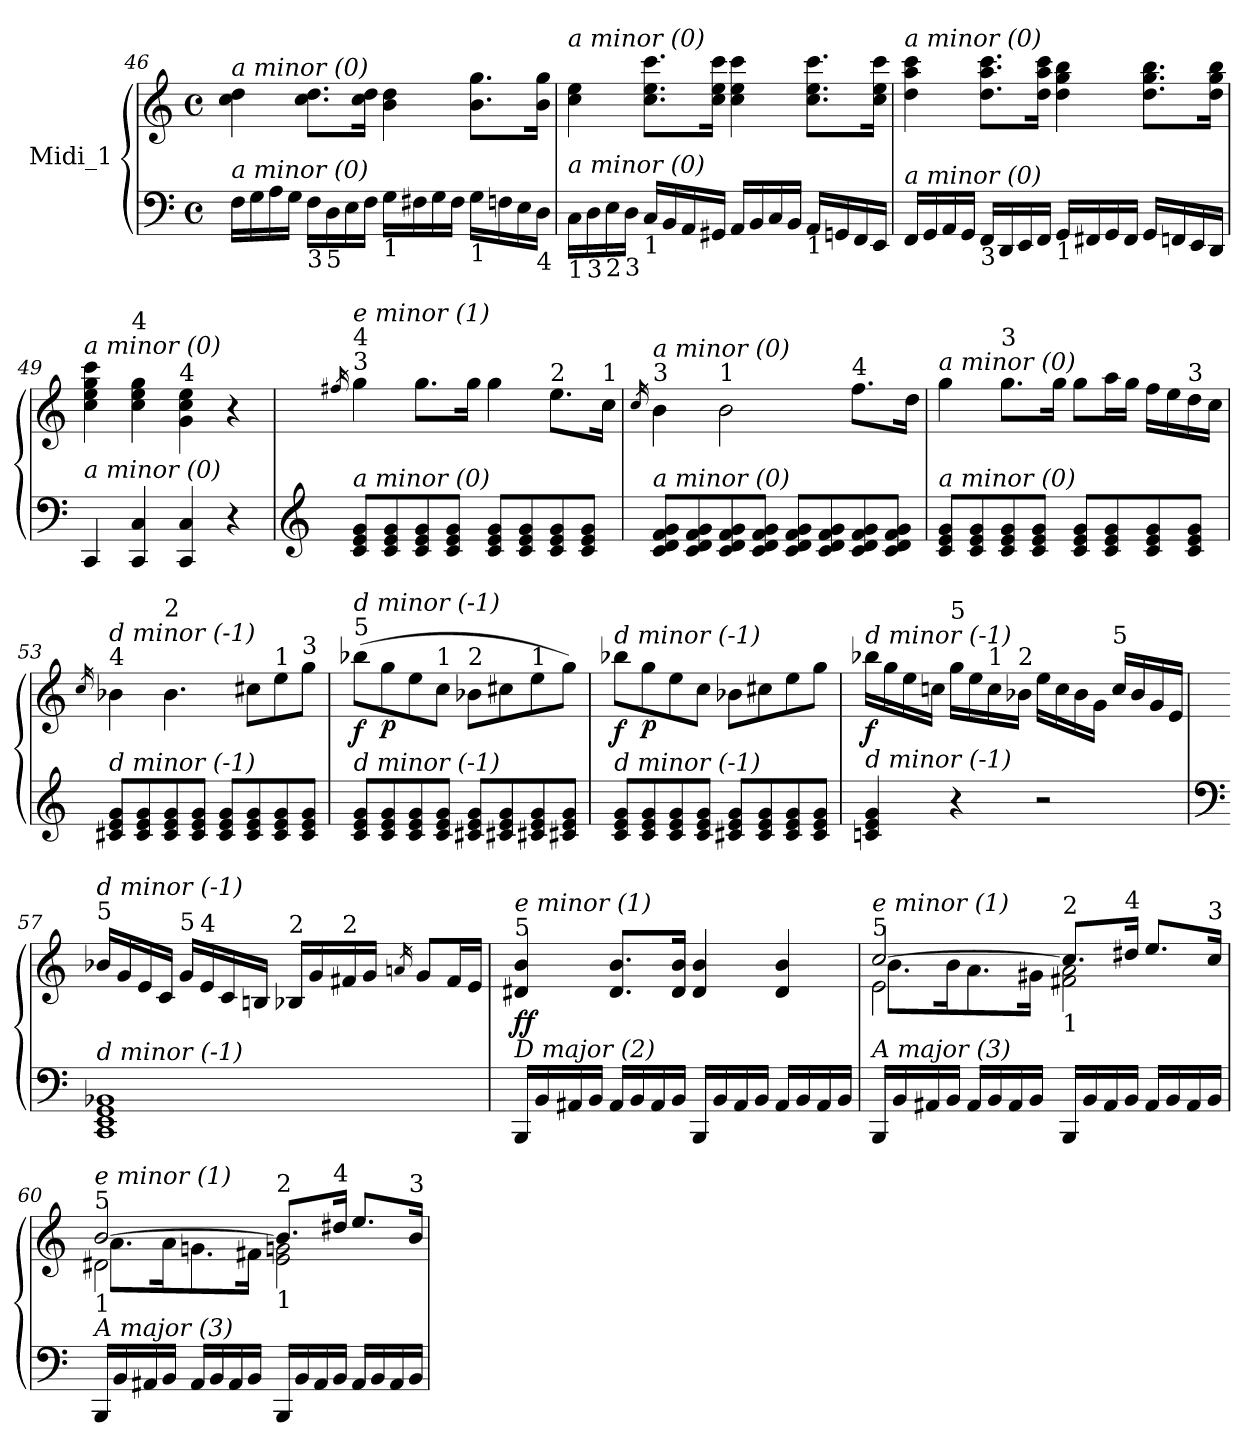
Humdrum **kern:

**kern	**kern	**dynam
*part1	*part1	*part1
*staff2	*staff1	*staff1/2
*I"Midi_1	*	*
*clefF4	*clefG2	*
*k[]	*k[]	*
*M4/4	*M4/4	*
*met(c)	*met(c)	*
=46	=46	=46
!	!LO:TX:i:t=a minor (0)	!
!LO:TX:i:t=a minor (0)	!	!
16F\LL	4cc\ 4dd\	.
16G\	.	.
16A\	.	.
16G\JJ	.	.
!LO:TX:b:t=3	!	!
16F\LL	8.cc\ 8.dd\L	.
!LO:TX:b:t=5	!	!
16D\	.	.
16E\	.	.
16F\JJ	16cc\ 16dd\Jk	.
!LO:TX:b:t=1	!	!
16G\LL	4b\ 4dd\	.
16F#X\	.	.
16G\	.	.
16F#\JJ	.	.
!LO:TX:b:t=1	!	!
16G\LL	8.b\ 8.gg\L	.
16Fn\	.	.
16E\	.	.
!LO:TX:b:t=4	!	!
16D\JJ	16b\ 16gg\Jk	.
!!LO:PB:g=z
=47	=47	=47
!	!LO:TX:i:t=a minor (0)	!
!LO:TX:b:t=1	!	!
!LO:TX:i:t=a minor (0)	!	!
16C\LL	4cc\ 4ee\	.
!LO:TX:b:t=3	!	!
16D\	.	.
!LO:TX:b:t=2	!	!
16E\	.	.
!LO:TX:b:t=3	!	!
16D\JJ	.	.
!LO:TX:b:t=1	!	!
16C/LL	8.cc\ 8.ee\ 8.ccc\L	.
16BB/	.	.
16AA/	.	.
16GG#X/JJ	16cc\ 16ee\ 16ccc\Jk	.
16AA/LL	4cc\ 4ee\ 4ccc\	.
16BB/	.	.
16C/	.	.
16BB/JJ	.	.
!LO:TX:b:t=1	!	!
16AA/LL	8.cc\ 8.ee\ 8.ccc\L	.
16GGn/	.	.
16FF/	.	.
16EE/JJ	16cc\ 16ee\ 16ccc\Jk	.
!!LO:LB:g=z
=48	=48	=48
!	!LO:TX:i:t=a minor (0)	!
!LO:TX:i:t=a minor (0)	!	!
16FF/LL	4dd\ 4aa\ 4ccc\	.
16GG/	.	.
16AA/	.	.
16GG/JJ	.	.
!LO:TX:b:t=3	!	!
16FF/LL	8.dd\ 8.aa\ 8.ccc\L	.
16DD/	.	.
16EE/	.	.
16FF/JJ	16dd\ 16aa\ 16ccc\Jk	.
!LO:TX:b:t=1	!	!
16GG/LL	4dd\ 4gg\ 4bb\	.
16FF#X/	.	.
16GG/	.	.
16FF#/JJ	.	.
16GG/LL	8.dd\ 8.gg\ 8.bb\L	.
16FFn/	.	.
16EE/	.	.
16DD/JJ	16dd\ 16gg\ 16bb\Jk	.
=49	=49	=49
!	!LO:TX:i:t=a minor (0)	!
!LO:TX:i:t=a minor (0)	!	!
4CC/	4cc\ 4ee\ 4gg\ 4ccc\	.
!	!LO:TX:a:t=4	!
4CC/ 4C/	4cc\ 4ee\ 4gg\	.
!	!LO:TX:a:t=4	!
4CC/ 4C/	4g\ 4cc\ 4ee\	.
4r	4r	.
=50	=50	=50
*clefG2	*	*
.	16qff#X/	.
!	!LO:TX:a:t=3	!
!	!LO:TX:a:t=4	!
!	!LO:TX:i:t=e minor (1)	!
!LO:TX:i:t=a minor (0)	!	!
8c/ 8e/ 8g/L	4gg\	.
8c/ 8e/ 8g/	.	.
8c/ 8e/ 8g/	8.gg\L	.
8c/ 8e/ 8g/J	.	.
.	16gg\Jk	.
8c/ 8e/ 8g/L	4gg\	.
8c/ 8e/ 8g/	.	.
!	!LO:TX:a:t=2	!
8c/ 8e/ 8g/	8.ee\L	.
8c/ 8e/ 8g/J	.	.
!	!LO:TX:a:t=1	!
.	16cc\Jk	.
!!LO:LB:g=z
=51	=51	=51
.	16qcc/	.
!	!LO:TX:a:t=3	!
!	!LO:TX:i:t=a minor (0)	!
!LO:TX:i:t=a minor (0)	!	!
8c/ 8d/ 8f/ 8g/L	4b\	.
8c/ 8d/ 8f/ 8g/	.	.
!	!LO:TX:a:t=1	!
8c/ 8d/ 8f/ 8g/	2b\	.
8c/ 8d/ 8f/ 8g/J	.	.
8c/ 8d/ 8f/ 8g/L	.	.
8c/ 8d/ 8f/ 8g/	.	.
!	!LO:TX:a:t=4	!
8c/ 8d/ 8f/ 8g/	8.ff\L	.
8c/ 8d/ 8f/ 8g/J	.	.
.	16dd\Jk	.
=52	=52	=52
!	!LO:TX:i:t=a minor (0)	!
!LO:TX:i:t=a minor (0)	!	!
8c/ 8e/ 8g/L	4gg\	.
8c/ 8e/ 8g/	.	.
!	!LO:TX:a:t=3	!
8c/ 8e/ 8g/	8.gg\L	.
8c/ 8e/ 8g/J	.	.
.	16gg\Jk	.
8c/ 8e/ 8g/L	8gg\L	.
8c/ 8e/ 8g/	16aa\L	.
.	16gg\JJ	.
8c/ 8e/ 8g/	16ff\LL	.
.	16ee\	.
!	!LO:TX:a:t=3	!
8c/ 8e/ 8g/J	16dd\	.
.	16cc\JJ	.
=53	=53	=53
.	16qcc/	.
!	!LO:TX:a:t=4	!
!	!LO:TX:i:t=d minor (-1)	!
!LO:TX:i:t=d minor (-1)	!	!
8c#X/ 8e/ 8g/L	4b-X\	.
8c#/ 8e/ 8g/	.	.
!	!LO:TX:a:t=2	!
8c#/ 8e/ 8g/	4.b-\	.
8c#/ 8e/ 8g/J	.	.
8c#/ 8e/ 8g/L	.	.
8c#/ 8e/ 8g/	8cc#Xi\L	.
!	!LO:TX:a:t=1	!
8c#/ 8e/ 8g/	8ee\	.
!	!LO:TX:a:t=3	!
8c#/ 8e/ 8g/J	8gg\J	.
!!LO:LB:g=z
=54	=54	=54
!	!LO:TX:a:t=5	!
!	!LO:TX:i:t=d minor (-1)	!
!LO:TX:i:t=d minor (-1)	!	!
!	!	!LO:DY:b
8c/ 8e/ 8g/L	(>8bb-X\L	f
!	!	!LO:DY:b
8c/ 8e/ 8g/	8gg\	p
8c/ 8e/ 8g/	8ee\	.
!	!LO:TX:a:t=1	!
8c/ 8e/ 8g/J	8cc\J	.
!	!LO:TX:a:t=2	!
8c#Xi/ 8e/ 8g/L	8b-X\L	.
8c#Xi/ 8e/ 8g/	8cc#Xi\	.
!	!LO:TX:a:t=1	!
8c#Xi/ 8e/ 8g/	8ee\	.
8c#Xi/ 8e/ 8g/J	8gg\J)	.
=55	=55	=55
!	!LO:TX:i:t=d minor (-1)	!
!LO:TX:i:t=d minor (-1)	!	!
!	!	!LO:DY:b
8c/ 8e/ 8g/L	8bb-X\L	f
!	!	!LO:DY:b
8c/ 8e/ 8g/	8gg\	p
8c/ 8e/ 8g/	8ee\	.
8c/ 8e/ 8g/J	8cc\J	.
8c#X/ 8e/ 8g/L	8b-X\L	.
8c#/ 8e/ 8g/	8cc#X\	.
8c#/ 8e/ 8g/	8ee\	.
8c#/ 8e/ 8g/J	8gg\J	.
=56	=56	=56
!	!LO:TX:i:t=d minor (-1)	!
!LO:TX:i:t=d minor (-1)	!	!
!	!	!LO:DY:b
4cnj/ 4e/ 4g/	16bb-X\LL	f
.	16gg\	.
.	16ee\	.
.	16ccnj\JJ	.
!	!LO:TX:a:t=5	!
4r	16gg\LL	.
.	16ee\	.
!	!LO:TX:a:t=1	!
.	16cc\	.
!	!LO:TX:a:t=2	!
.	16b-X\JJ	.
2r	16ee\LL	.
.	16cc\	.
.	16b-\	.
.	16g\JJ	.
!	!LO:TX:a:t=5	!
.	16cc/LL	.
.	16b-/	.
.	16g/	.
.	16e/JJ	.
!!LO:LB:g=z
=57	=57	=57
*clefF4	*	*
!	!LO:TX:a:t=5	!
!	!LO:TX:i:t=d minor (-1)	!
!LO:TX:i:t=d minor (-1)	!	!
1CC 1EE 1GG 1BB-Xi	16b-Xi/LL	.
.	16g/	.
.	16e/	.
.	16c/JJ	.
!	!LO:TX:a:t=5	!
.	16g/LL	.
!	!LO:TX:a:t=4	!
.	16e/	.
.	16c/	.
.	16Bnj/JJ	.
!	!LO:TX:a:t=2	!
.	16B-Xi/LL	.
.	16g/	.
!	!LO:TX:a:t=2	!
.	16f#X/	.
.	16g/JJ	.
.	16qan/	.
.	8g/L	.
.	16f#/L	.
.	16e/JJ	.
=58	=58	=58
!	!LO:TX:a:t=5	!
!	!LO:TX:i:t=e minor (1)	!
!LO:TX:i:t=D major (2)	!	!
!	!	!LO:DY:b
16BBB/LL	4d#X/ 4b/	ff
16BB/	.	.
16AA#X/	.	.
16BB/JJ	.	.
16AA#/LL	8.d#/ 8.b/L	.
16BB/	.	.
16AA#/	.	.
16BB/JJ	16d#/ 16b/Jk	.
16BBB/LL	4d#/ 4b/	.
16BB/	.	.
16AA#/	.	.
16BB/JJ	.	.
16AA#/LL	4d#/ 4b/	.
16BB/	.	.
16AA#/	.	.
16BB/JJ	.	.
!!LO:LB:g=z
=59	=59	=59
*^	*^	*
*	*	*	*^	*
!	!	!LO:TX:a:t=5	!	!	!
!	!	!LO:TX:i:t=e minor (1)	!	!	!
!LO:TX:i:t=A major (3)	!	!	!	!	!
2ryy	16BBB/LL	[2cc/	2e\	8.b\L	.
.	16BB/	.	.	.	.
.	16AA#X/	.	.	.	.
.	16BB/JJ	.	.	16b\K	.
.	16AA#/LL	.	.	8.a\	.
.	16BB/	.	.	.	.
.	16AA#/	.	.	.	.
.	16BB/JJ	.	.	16g#X\Jk	.
!	!	!LO:TX:a:t=2	!	!	!
!	!	!LO:TX:b:t=1	!	!	!
2ryy	16BBB/LL	8.cc/L]	2f#X\ 2a\	2ryy	.
.	16BB/	.	.	.	.
.	16AA#/	.	.	.	.
!	!	!LO:TX:a:t=4	!	!	!
.	16BB/JJ	16dd#X/Jk	.	.	.
.	16AA#/LL	8.ee/L	.	.	.
.	16BB/	.	.	.	.
.	16AA#/	.	.	.	.
!	!	!LO:TX:a:t=3	!	!	!
.	16BB/JJ	16cc/Jk	.	.	.
=60	=60	=60	=60	=60	=60
!	!	!LO:TX:a:t=5	!	!	!
!	!	!LO:TX:b:t=1	!	!	!
!	!	!LO:TX:i:t=e minor (1)	!	!	!
!LO:TX:i:t=A major (3)	!	!	!	!	!
2ryy	16BBB/LL	[2b/	2d#X\	8.a\L	.
.	16BB/	.	.	.	.
.	16AA#X/	.	.	.	.
.	16BB/JJ	.	.	16a\K	.
.	16AA#/LL	.	.	8.gnj\	.
.	16BB/	.	.	.	.
.	16AA#/	.	.	.	.
.	16BB/JJ	.	.	16f#X\Jk	.
!	!	!LO:TX:a:t=2	!	!	!
!	!	!LO:TX:b:t=1	!	!	!
2ryy	16BBB/LL	8.b/L]	2e\ 2gnj\	2ryy	.
.	16BB/	.	.	.	.
.	16AA#/	.	.	.	.
!	!	!LO:TX:a:t=4	!	!	!
.	16BB/JJ	16dd#X/Jk	.	.	.
.	16AA#/LL	8.ee/L	.	.	.
.	16BB/	.	.	.	.
.	16AA#/	.	.	.	.
!	!	!LO:TX:a:t=3	!	!	!
.	16BB/JJ	16b/Jk	.	.	.
*v	*v	*	*	*	*
*	*v	*v	*v	*
=	=	=
*-	*-	*-
